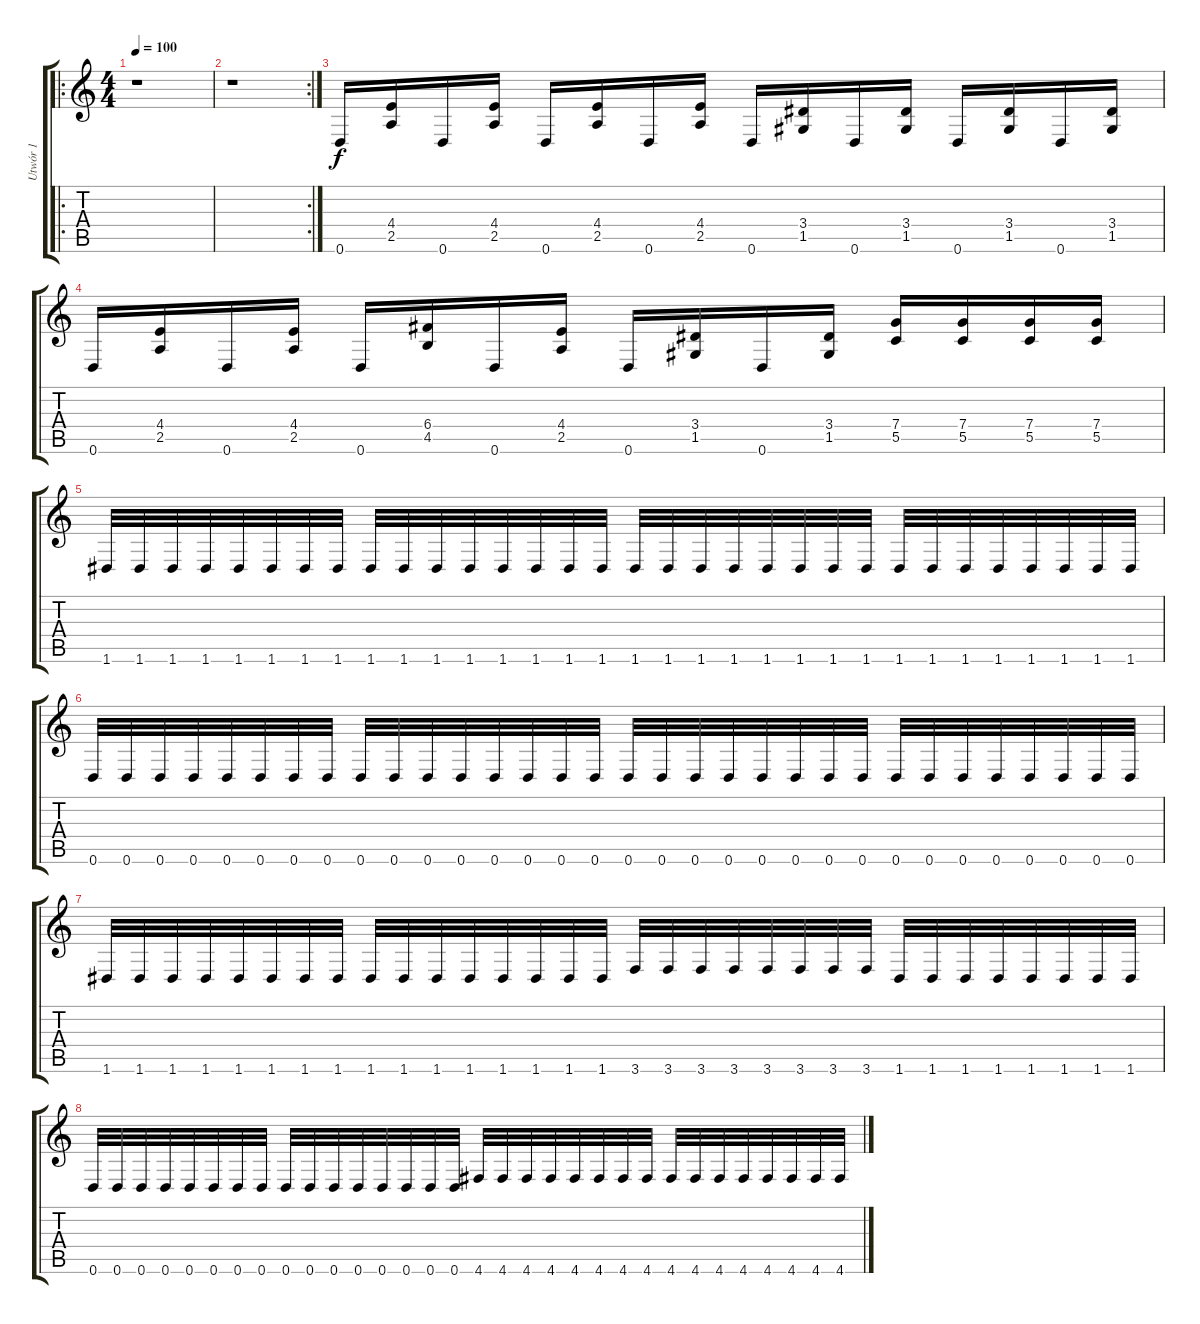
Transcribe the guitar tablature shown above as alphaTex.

\track ("Utwór 1" "Utwór 1") {instrument distortionguitar}
\staff {score tabs}
\tuning (D4 A3 F3 C3 G2 D2) {hide}
\ro
\ts (4 4)
\tempo 100
\clef g2
\ks c
r.1{dy f} |
\rc 2
r.1 |
0.6.16 (4.4 2.5).16 0.6.16 (4.4 2.5).16 0.6.16 (4.4 2.5).16 0.6.16 (4.4 2.5).16 0.6.16 (3.4 1.5).16 0.6.16 (3.4 1.5).16 0.6.16 (3.4 1.5).16 0.6.16 (3.4 1.5).16 |
0.6.16 (4.4 2.5).16 0.6.16 (4.4 2.5).16 0.6.16 (6.4 4.5).16 0.6.16 (4.4 2.5).16 0.6.16 (3.4 1.5).16 0.6.16 (3.4 1.5).16 (7.4 5.5).16 (7.4 5.5).16 (7.4 5.5).16 (7.4 5.5).16 |
1.6.32 1.6.32 1.6.32 1.6.32 1.6.32 1.6.32 1.6.32 1.6.32 1.6.32 1.6.32 1.6.32 1.6.32 1.6.32 1.6.32 1.6.32 1.6.32 1.6.32 1.6.32 1.6.32 1.6.32 1.6.32 1.6.32 1.6.32 1.6.32 1.6.32 1.6.32 1.6.32 1.6.32 1.6.32 1.6.32 1.6.32 1.6.32 |
0.6.32 0.6.32 0.6.32 0.6.32 0.6.32 0.6.32 0.6.32 0.6.32 0.6.32 0.6.32 0.6.32 0.6.32 0.6.32 0.6.32 0.6.32 0.6.32 0.6.32 0.6.32 0.6.32 0.6.32 0.6.32 0.6.32 0.6.32 0.6.32 0.6.32 0.6.32 0.6.32 0.6.32 0.6.32 0.6.32 0.6.32 0.6.32 |
1.6.32 1.6.32 1.6.32 1.6.32 1.6.32 1.6.32 1.6.32 1.6.32 1.6.32 1.6.32 1.6.32 1.6.32 1.6.32 1.6.32 1.6.32 1.6.32 3.6.32 3.6.32 3.6.32 3.6.32 3.6.32 3.6.32 3.6.32 3.6.32 1.6.32 1.6.32 1.6.32 1.6.32 1.6.32 1.6.32 1.6.32 1.6.32 |
0.6.32 0.6.32 0.6.32 0.6.32 0.6.32 0.6.32 0.6.32 0.6.32 0.6.32 0.6.32 0.6.32 0.6.32 0.6.32 0.6.32 0.6.32 0.6.32 4.6.32 4.6.32 4.6.32 4.6.32 4.6.32 4.6.32 4.6.32 4.6.32 4.6.32 4.6.32 4.6.32 4.6.32 4.6.32 4.6.32 4.6.32 4.6.32
